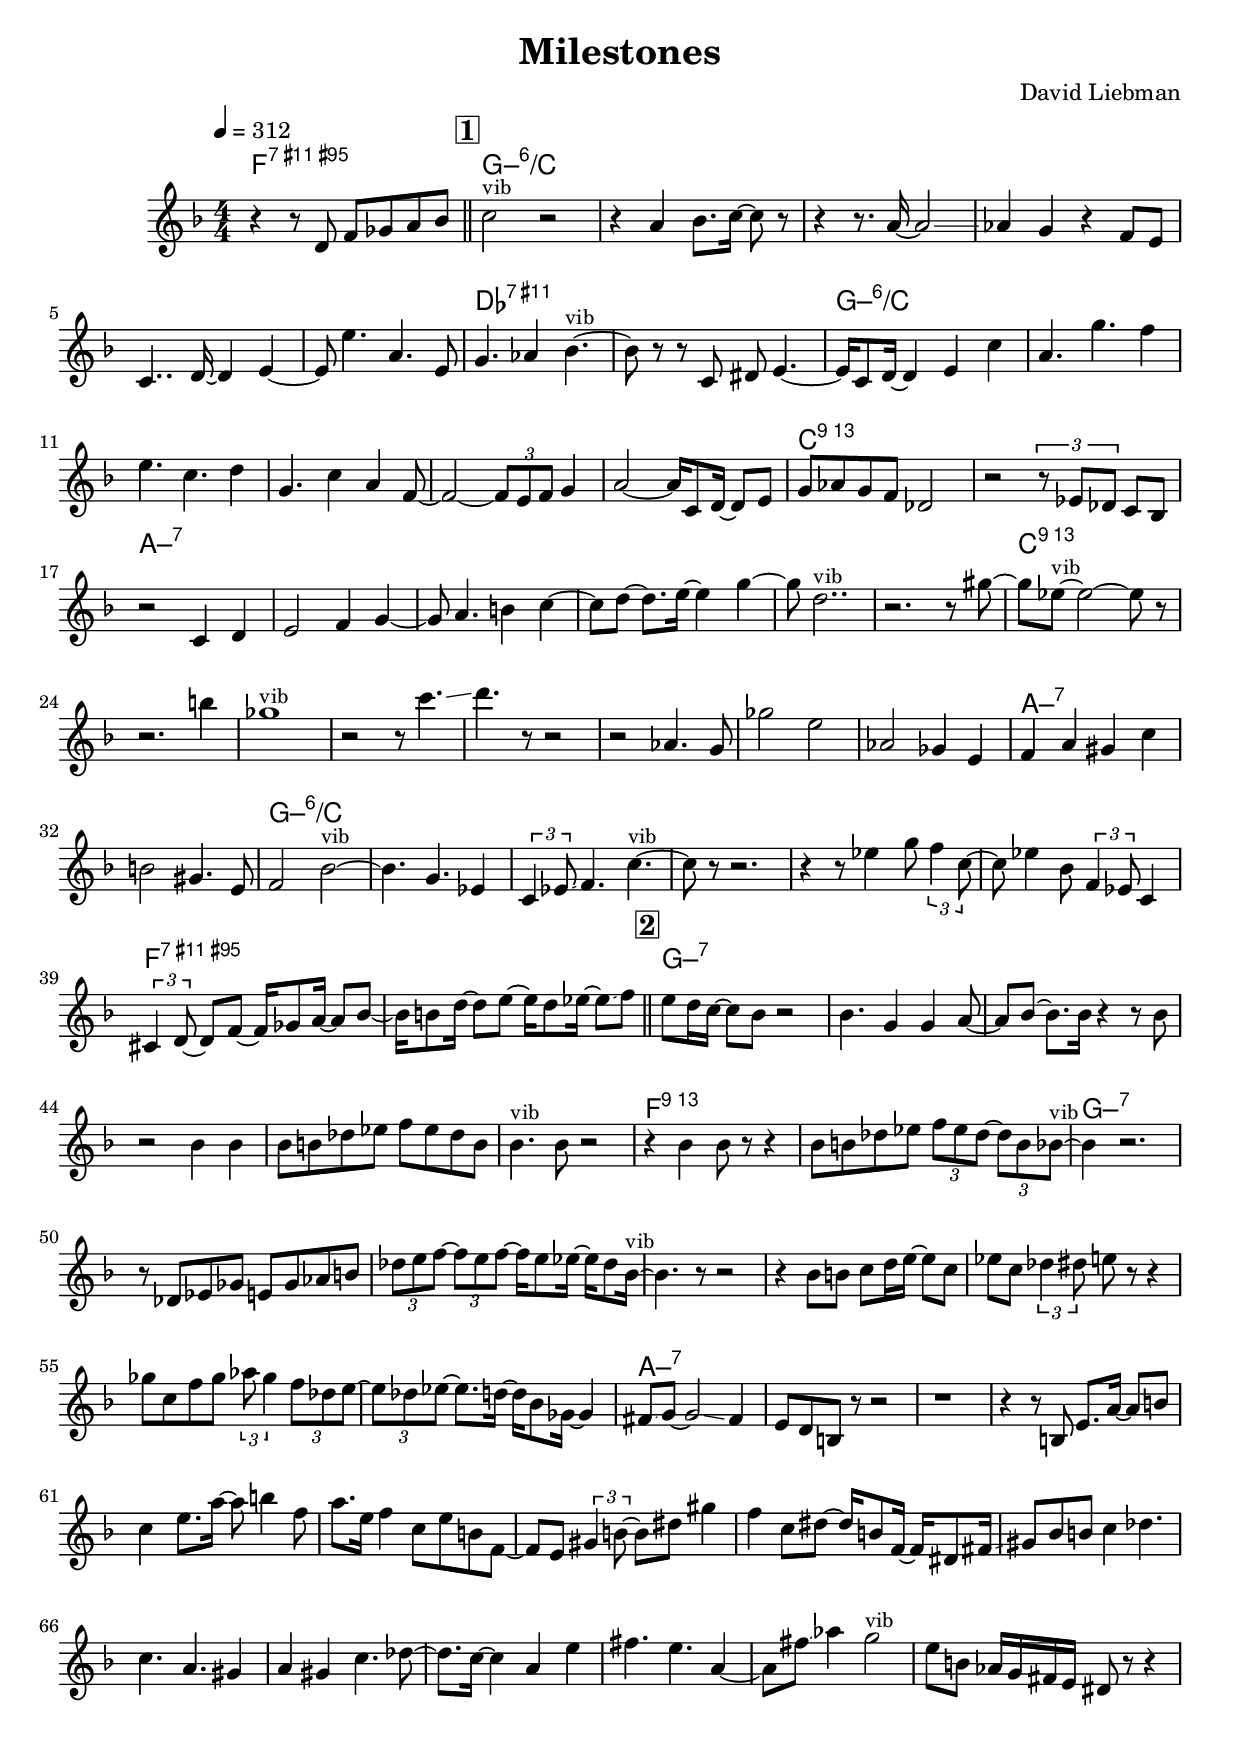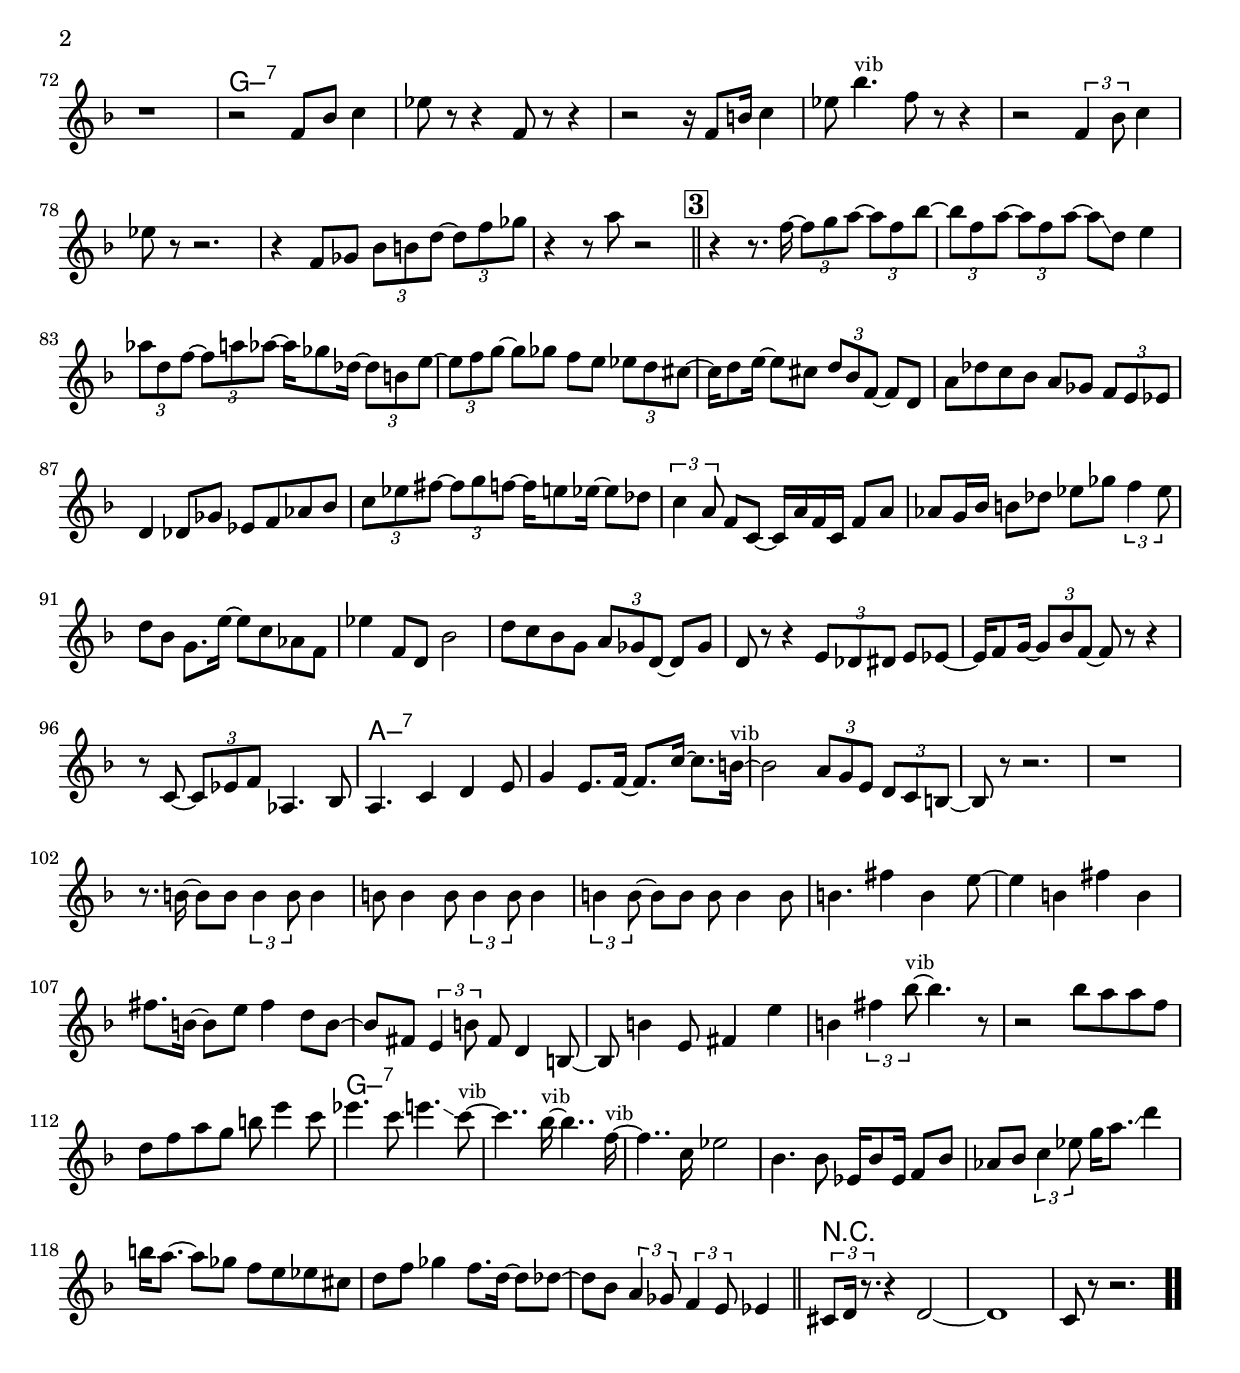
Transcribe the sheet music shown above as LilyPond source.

\version "2.13.2"

#(ly:set-option 'point-and-click #f)

\header {
  title = "Milestones"
  composer = "David Liebman"
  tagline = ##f
}
global =
{
    \override Staff.TimeSignature #'style = #'()
    \time 4/4
    \clef "treble"
    \key f \major
    \override Rest #'direction = #'0
    \override MultiMeasureRest #'staff-position = #0
}
\score
{
<<
    \transpose c' c'

    \new ChordNames { \chords {
      \set majorSevenSymbol = \markup { "maj7" }
      \set minorChordModifier = \markup { \char ##x2013 }
      | f1:11+.95+ 
      | g1:min6/c | s1 | s1 | s1 | s1 | s1 | des1:11+.9 | s1 
      | g1:min6/c | s1 | s1 | s1 | s1 | s1 | c1:775+ | s1 
      | a1:min7 | s1 | s1 | s1 | s1 | s1 | c1:775+ | s1 
      | s1 | s1 | s1 | s1 | s1 | s1 | a1:min7 | s1 
      | g1:min6/c | s1 | s1 | s1 | s1 | s1 | f1:11+.95+ | s1 
      | g1:min7 | s1 | s1 | s1 | s1 | s1 | f1:775+ | s1 
      | g1:min7 | s1 | s1 | s1 | s1 | s1 | s1 | s1 
      | a1:min7 | s1 | s1 | s1 | s1 | s1 | s1 | s1 
      | s1 | s1 | s1 | s1 | s1 | s1 | s1 | s1 
      | g1:min7 | s1 | s1 | s1 | s1 | s1 | s1 | s1 
      | s1 | s1 | s1 | s1 | s1 | s1 | s1 | s1 
      | s1 | s1 | s1 | s1 | s1 | s1 | s1 | s1 
      | a1:min7 | s1 | s1 | s1 | s1 | s1 | s1 | s1 
      | s1 | s1 | s1 | s1 | s1 | s1 | s1 | s1 
      | g1:min7 | s1 | s1 | s1 | s1 | s1 | s1 | s1 
      | r1|
      }
      }

    \new Staff
    <<
    \transpose c' c'

    {
      \global
  		%\override Score.MetronomeMark #'transparent = ##t
  		%\override Score.MetronomeMark #'stencil = ##f
  		
  		\override HorizontalBracket #'direction = #UP
  		\override HorizontalBracket #'bracket-flare = #'(0 . 0)
  		
  		\override TextSpanner #'dash-fraction = #1.0
  		\override TextSpanner #'bound-details #'left #'text = \markup{ \concat{\draw-line #'(0 . -1.0) \draw-line #'(1.0 . 0) }}
  		\override TextSpanner #'bound-details #'right #'text = \markup{ \concat{ \draw-line #'(1.0 . 0) \draw-line #'(0 . -1.0) }}
          \set Score.markFormatter = #format-mark-box-numbers


      \tempo 4 = 312
      \set Score.currentBarNumber = #0
     
      | r4 r8 d'8 f'8 ges'8 a'8 bes'8 
      \bar "||" \mark \default c''2^\markup{\left-align \small vib} r2 
      | r4 a'4 bes'8. c''16~ c''8 r8 
      | r4 r8. a'16~ a'2\glissando  
      | aes'4 g'4 r4 f'8 e'8 
      | c'4.. d'16~ d'4 e'4~ 
      | e'8 e''4. a'4. e'8 
      | g'4. aes'4 bes'4.~^\markup{\left-align \small vib} 
      | bes'8 r8 r8 c'8 dis'8 e'4.~ 
      | e'16 c'8 d'16~ d'4 e'4 c''4 
      | a'4. g''4. f''4 
      | e''4. c''4. d''4 
      | g'4. c''4 a'4 f'8~ 
      | f'2~ \tuplet 3/2 {f'8 e'8 f'8} g'4 
      | a'2~ a'16 c'8 d'16~ d'8 e'8 
      | g'8 aes'8 g'8 f'8 des'2 
      | r2 \tuplet 3/2 {r8 es'8 des'8} c'8 bes8 
      | r2 c'4 d'4 
      | e'2 f'4 g'4~ 
      | g'8 a'4. b'4 c''4~ 
      | c''8 d''8~ d''8. e''16~ e''4 g''4~ 
      | g''8 d''2..^\markup{\left-align \small vib} 
      | r2. r8 gis''8~ 
      | gis''8 es''8~^\markup{\left-align \small vib} es''2~ es''8 r8 
      | r2. b''4 
      | ges''1^\markup{\left-align \small vib} 
      | r2 r8 c'''4.\glissando  
      | d'''4. r8 r2 
      | r2 aes'4. g'8 
      | ges''2 e''2 
      | aes'2 ges'4 e'4 
      | f'4 a'4 gis'4 c''4 
      | b'2 gis'4. e'8 
      | f'2 bes'2~^\markup{\left-align \small vib} 
      | bes'4. g'4. es'4 
      | \tuplet 3/2 {c'4 es'8\glissando } f'4. c''4.~^\markup{\left-align \small vib} 
      | c''8 r8 r2. 
      | r4 r8 es''4 g''8 \tuplet 3/2 {f''4 c''8~} 
      | c''8 es''4 bes'8 \tuplet 3/2 {f'4 es'8} c'4 
      | \tuplet 3/2 {cis'4 d'8~} d'8 f'8~ f'16 ges'8 a'16~ a'8 bes'8~ 
      | bes'16 b'8 d''16~ d''8 e''8~ e''16\glissando  d''8 es''16~ es''8\glissando  f''8 
      \bar "||" \mark \default e''8 d''16 c''16~ c''8 bes'8 r2 
      | bes'4. g'4 g'4 a'8~ 
      | a'8 bes'8~ bes'8. bes'16 r4 r8 bes'8 
      | r2 bes'4 bes'4 
      | bes'8 b'8 des''8 es''8 f''8 es''8 des''8 b'8 
      | bes'4.^\markup{\left-align \small vib} bes'8 r2 
      | r4 bes'4 bes'8 r8 r4 
      | bes'8 b'8 des''8 es''8 \tuplet 3/2 {f''8 es''8 des''8~} \tuplet 3/2 {des''8 b'8 bes'8~^\markup{\left-align \small vib}} 
      | bes'4 r2. 
      | r8 des'8 es'8 ges'8 e'8 ges'8 aes'8 b'8 
      | \tuplet 3/2 {des''8 e''8 f''8~} \tuplet 3/2 {f''8 e''8 f''8~} f''16 e''8 es''16~ es''16 des''8 bes'16~^\markup{\left-align \small vib} 
      | bes'4. r8 r2 
      | r4 bes'8 b'8 c''8 d''16 e''16~ e''8 c''8 
      | es''8 c''8 \tuplet 3/2 {des''4 dis''8} e''8 r8 r4 
      | ges''8 c''8 f''8 ges''8 \tuplet 3/2 {aes''8 ges''4} \tuplet 3/2 {f''8 des''8 e''8~} 
      | \tuplet 3/2 {e''8 des''8 es''8~} es''8. d''16~ d''16 bes'8 ges'16~ ges'4 
      | fis'8\glissando  g'8~ g'2\glissando  fis'4 
      | e'8 d'8 b8 r8 r2 
      | r1 
      | r4 r8 b8 e'8. a'16~ a'8 b'8 
      | c''4 e''8. a''16~ a''8 b''4 f''8 
      | a''8. e''16 f''4 c''8 e''8 b'8 f'8~ 
      | f'8 e'8 \tuplet 3/2 {gis'4 b'8~} b'8 dis''8 gis''4 
      | f''4 c''8 dis''8~ dis''16 b'8 f'16~ f'16 dis'8 fis'16\glissando  
      | gis'8 bes'8 b'8 c''4 des''4. 
      | c''4. a'4. gis'4 
      | a'4 gis'4 c''4. des''8~ 
      | des''8. c''16~ c''4 a'4 e''4 
      | fis''4. e''4. a'4~ 
      | a'8 fis''8\glissando  aes''4 g''2^\markup{\left-align \small vib} 
      | e''8 b'8 aes'16 g'16 fis'16 e'16 dis'8 r8 r4 
      | r1 
      | r2 f'8 bes'8 c''4 
      | es''8 r8 r4 f'8 r8 r4 
      | r2 r16 f'8 b'16 c''4 
      | es''8 bes''4.^\markup{\left-align \small vib} f''8 r8 r4 
      | r2 \tuplet 3/2 {f'4 bes'8} c''4 
      | es''8 r8 r2. 
      | r4 f'8 ges'8 \tuplet 3/2 {bes'8 b'8 d''8~} \tuplet 3/2 {d''8 f''8 ges''8} 
      | r4 r8 a''8 r2 
      \bar "||" \mark \default r4 r8. f''16~ \tuplet 3/2 {f''8 g''8 a''8~} \tuplet 3/2 {a''8 f''8 bes''8~} 
      | \tuplet 3/2 {bes''8 f''8 a''8~} \tuplet 3/2 {a''8 f''8 a''8~} a''8\glissando  d''8 e''4 
      | \tuplet 3/2 {aes''8 d''8 f''8~} \tuplet 3/2 {f''8 a''8 aes''8~} aes''16 ges''8 des''16~ \tuplet 3/2 {des''8 b'8 e''8~} 
      | \tuplet 3/2 {e''8 f''8 g''8~} g''8 ges''8 f''8 e''8 \tuplet 3/2 {es''8 d''8 cis''8~} 
      | cis''16 d''8 e''16~ e''8 cis''8 \tuplet 3/2 {d''8 bes'8 f'8~} f'8 d'8 
      | a'8 des''8 c''8 bes'8 a'8 ges'8 \tuplet 3/2 {f'8 e'8 es'8} 
      | d'4 des'8 ges'8 es'8 f'8 aes'8 bes'8 
      | \tuplet 3/2 {c''8 es''8 fis''8~} \tuplet 3/2 {fis''8 g''8 f''8~} f''16 e''8 es''16~ es''8 des''8 
      | \tuplet 3/2 {c''4 a'8} f'8 c'8~ c'16 a'16 f'16 c'16 f'8 a'8 
      | aes'8 g'16 bes'16 b'8 des''8 es''8 ges''8 \tuplet 3/2 {f''4 es''8} 
      | d''8 bes'8 g'8. e''16~ e''8 c''8 aes'8 f'8 
      | es''4 f'8 d'8 bes'2 
      | d''8 c''8 bes'8 g'8 \tuplet 3/2 {a'8 ges'8 d'8~} d'8 ges'8 
      | d'8 r8 r4 \tuplet 3/2 {e'8 des'8 dis'8} e'8 es'8~ 
      | es'16 f'8 g'16~ \tuplet 3/2 {g'8 bes'8 f'8~} f'8 r8 r4 
      | r8 c'8~ \tuplet 3/2 {c'8 es'8 f'8} aes4. bes8 
      | a4. c'4 d'4 e'8 
      | g'4 e'8. f'16~ f'8. c''16~ c''8. b'16~^\markup{\left-align \small vib} 
      | b'2 \tuplet 3/2 {a'8 g'8 e'8} \tuplet 3/2 {d'8 c'8 b8~} 
      | b8 r8 r2. 
      | r1 
      | r8. b'16~ b'8 b'8 \tuplet 3/2 {b'4 b'8} b'4 
      | b'8 b'4 b'8 \tuplet 3/2 {b'4 b'8} b'4 
      | \tuplet 3/2 {b'4 b'8~} b'8 b'8 b'8 b'4 b'8 
      | b'4. fis''4 b'4 e''8~ 
      | e''4 b'4 fis''4 b'4 
      | fis''8. b'16~ b'8 e''8 fis''4 d''8 b'8~ 
      | b'8 fis'8 \tuplet 3/2 {e'4 b'8} fis'8 d'4 b8~ 
      | b8 b'4 e'8 fis'4 e''4 
      | b'4 \tuplet 3/2 {fis''4 bes''8~^\markup{\left-align \small vib}} bes''4. r8 
      | r2 bes''8 a''8 a''8 f''8 
      | d''8 f''8 a''8 g''8 b''8 e'''4 c'''8 
      | es'''4. c'''8\glissando  e'''4.\glissando  c'''8~^\markup{\left-align \small vib} 
      | c'''4.. bes''16~^\markup{\left-align \small vib} bes''4.. f''16~^\markup{\left-align \small vib} 
      | f''4.. c''16 es''2 
      | bes'4. bes'8 es'16 bes'8 es'16 f'8 bes'8 
      | aes'8 bes'8 \tuplet 3/2 {c''4 es''8} g''16 a''8.\glissando  d'''4 
      | b''16 a''8.~ a''8 ges''8 f''8 e''8 es''8 cis''8 
      | d''8 f''8 ges''4 f''8. d''16~ d''8 des''8~ 
      | des''8 bes'8 \tuplet 3/2 {a'4 ges'8} \tuplet 3/2 {f'4 e'8} es'4 
      \bar "||" \tuplet 3/2 {cis'8 d'16 r8.} r4 d'2~ 
      | d'1 
      | c'8 r8 r2.\bar  ".."
    }
    >>
>>    
}
